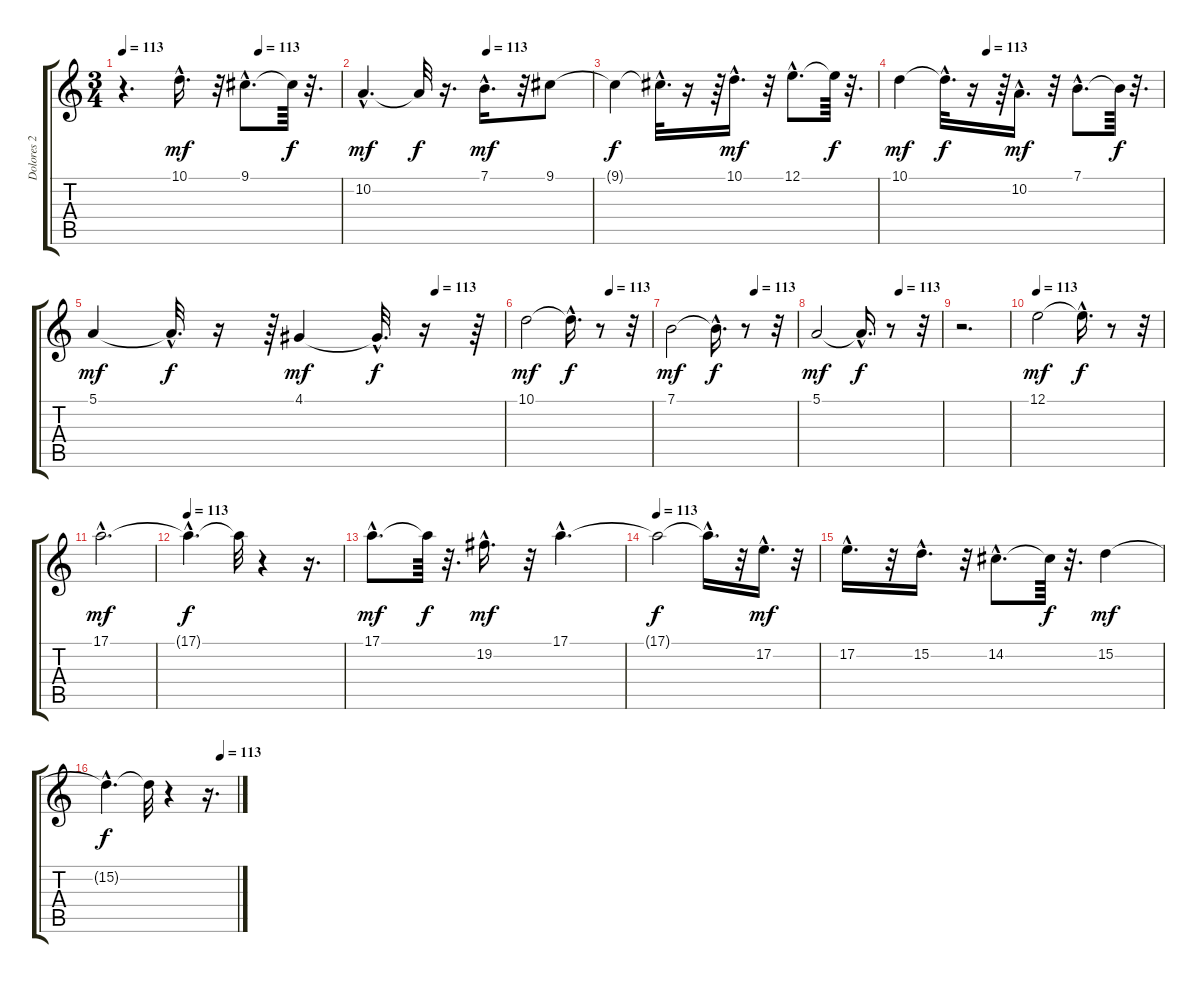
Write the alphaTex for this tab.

\track ("Dolores 2" "Dolores 2") {instrument pad3polysynth}
\staff {score tabs}
\tuning (E4 B3 G3 D3 A2 E2) {hide}
\ts (3 4)
\tempo 113
\tempo (113 0.625)
\clef g2
\ks c
r.4{d dy f} 10.1{hac}.16{d dy mf} r.32 9.1{hac}.8{d} 9.1{t}.64{dy f} r.32{d} |
\tempo (113 0.5416666666666666)
10.2{hac}.4{d dy mf} 10.2{t}.32{dy f} r.16{d} 7.1{hac}.16{d dy mf} r.32 9.1.8 |
9.1{t}.4{dy f} 9.1{hac t}.32{d} r.16 r.64 10.1{hac}.16{d dy mf} r.32 12.1{hac}.8{d} 12.1{t}.64{dy f} r.32{d} |
\tempo (113 0.3333333333333333)
10.1.4{dy mf} 10.1{hac t}.32{d dy f} r.16 r.64 10.2{hac}.16{d dy mf} r.32 7.1{hac}.8{d} 7.1{t}.64{dy f} r.32{d} |
\tempo (113 0.8333333333333334)
5.1.4{dy mf} 5.1{hac t}.32{d dy f} r.16 r.64 4.1.4{dy mf} 4.1{hac t}.32{d dy f} r.16 r.64 |
\tempo (113 0.6666666666666666)
10.1.2{dy mf} 10.1{hac t}.16{d dy f} r.8 r.32 |
\tempo (113 0.6666666666666666)
7.1.2{dy mf} 7.1{hac t}.16{d dy f} r.8 r.32 |
\tempo (113 0.6666666666666666)
5.1.2{dy mf} 5.1{hac t}.16{d dy f} r.8 r.32 |
r.2{d} |
\tempo 113
12.1.2{dy mf} 12.1{hac t}.16{d dy f} r.8 r.32 |
17.1{hac}.2{d dy mf} |
\tempo 113
17.1{hac t}.4{d dy f} 17.1{t}.32 r.4 r.16{d} |
17.1{hac}.8{d dy mf} 17.1{t}.64{dy f} r.32{d} 19.2{hac}.16{d dy mf} r.32 17.1{hac}.4{d} |
\tempo 113
17.1{t}.2{dy f} 17.1{hac t}.16{d} r.32 17.2{hac}.16{d dy mf} r.32 |
17.2{hac}.16{d} r.32 15.2{hac}.16{d} r.32 14.2{hac}.8{d} 14.2{t}.64{dy f} r.32{d} 15.2.4{dy mf} |
\tempo (113 0.875)
15.2{hac t}.4{d dy f} 15.2{t}.32 r.4 r.16{d}
